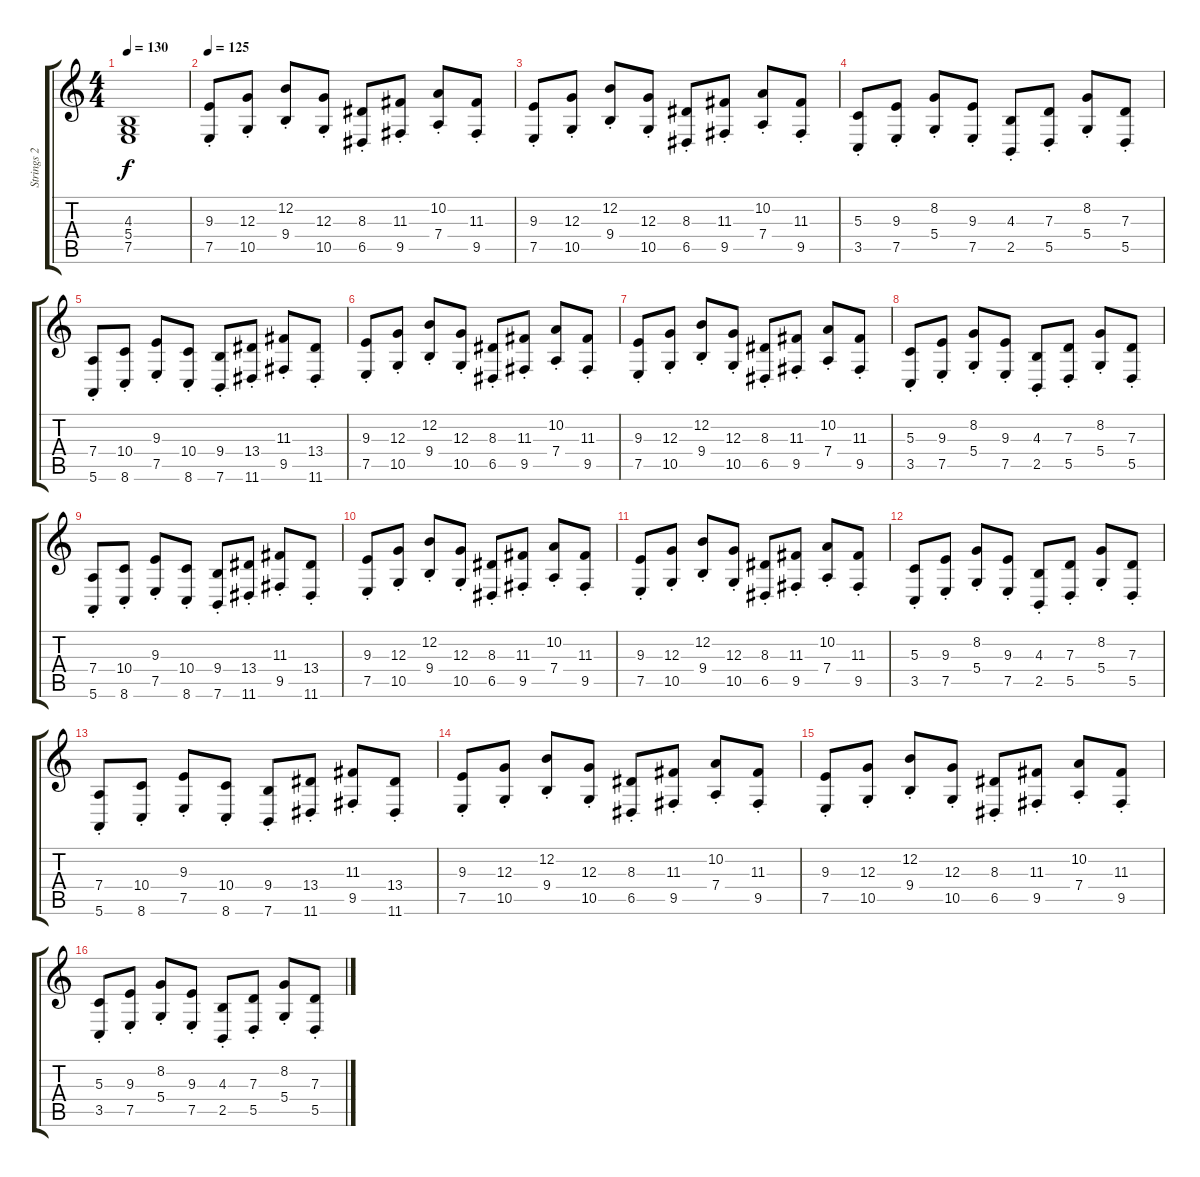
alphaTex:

\track ("Strings 2" "Strings 2") {instrument stringensemble1}
\staff {score tabs}
\tuning (E4 B3 G3 D3 A2 E2) {hide}
\ts (4 4)
\tempo 130
\clef g2
\ks c
(4.3 5.4 7.5).1{dy f} |
\tempo 125
(9.3{st} 7.5{st}).8 (12.3{st} 10.5{st}).8 (12.2{st} 9.4{st}).8 (12.3{st} 10.5{st}).8 (8.3{st} 6.5{st}).8 (11.3{st} 9.5{st}).8 (10.2{st} 7.4{st}).8 (11.3{st} 9.5{st}).8 |
(9.3{st} 7.5{st}).8 (12.3{st} 10.5{st}).8 (12.2{st} 9.4{st}).8 (12.3{st} 10.5{st}).8 (8.3{st} 6.5{st}).8 (11.3{st} 9.5{st}).8 (10.2{st} 7.4{st}).8 (11.3{st} 9.5{st}).8 |
(5.3{st} 3.5{st}).8 (9.3{st} 7.5{st}).8 (8.2{st} 5.4{st}).8 (9.3{st} 7.5{st}).8 (4.3{st} 2.5{st}).8 (7.3{st} 5.5{st}).8 (8.2{st} 5.4{st}).8 (7.3{st} 5.5{st}).8 |
(7.4{st} 5.6{st}).8 (10.4{st} 8.6{st}).8 (9.3{st} 7.5{st}).8 (10.4{st} 8.6{st}).8 (9.4{st} 7.6{st}).8 (13.4{st} 11.6{st}).8 (11.3{st} 9.5{st}).8 (13.4{st} 11.6{st}).8 |
(9.3{st} 7.5{st}).8 (12.3{st} 10.5{st}).8 (12.2{st} 9.4{st}).8 (12.3{st} 10.5{st}).8 (8.3{st} 6.5{st}).8 (11.3{st} 9.5{st}).8 (10.2{st} 7.4{st}).8 (11.3{st} 9.5{st}).8 |
(9.3{st} 7.5{st}).8 (12.3{st} 10.5{st}).8 (12.2{st} 9.4{st}).8 (12.3{st} 10.5{st}).8 (8.3{st} 6.5{st}).8 (11.3{st} 9.5{st}).8 (10.2{st} 7.4{st}).8 (11.3{st} 9.5{st}).8 |
(5.3{st} 3.5{st}).8 (9.3{st} 7.5{st}).8 (8.2{st} 5.4{st}).8 (9.3{st} 7.5{st}).8 (4.3{st} 2.5{st}).8 (7.3{st} 5.5{st}).8 (8.2{st} 5.4{st}).8 (7.3{st} 5.5{st}).8 |
(7.4{st} 5.6{st}).8 (10.4{st} 8.6{st}).8 (9.3{st} 7.5{st}).8 (10.4{st} 8.6{st}).8 (9.4{st} 7.6{st}).8 (13.4{st} 11.6{st}).8 (11.3{st} 9.5{st}).8 (13.4{st} 11.6{st}).8 |
(9.3{st} 7.5{st}).8 (12.3{st} 10.5{st}).8 (12.2{st} 9.4{st}).8 (12.3{st} 10.5{st}).8 (8.3{st} 6.5{st}).8 (11.3{st} 9.5{st}).8 (10.2{st} 7.4{st}).8 (11.3{st} 9.5{st}).8 |
(9.3{st} 7.5{st}).8 (12.3{st} 10.5{st}).8 (12.2{st} 9.4{st}).8 (12.3{st} 10.5{st}).8 (8.3{st} 6.5{st}).8 (11.3{st} 9.5{st}).8 (10.2{st} 7.4{st}).8 (11.3{st} 9.5{st}).8 |
(5.3{st} 3.5{st}).8 (9.3{st} 7.5{st}).8 (8.2{st} 5.4{st}).8 (9.3{st} 7.5{st}).8 (4.3{st} 2.5{st}).8 (7.3{st} 5.5{st}).8 (8.2{st} 5.4{st}).8 (7.3{st} 5.5{st}).8 |
(7.4{st} 5.6{st}).8 (10.4{st} 8.6{st}).8 (9.3{st} 7.5{st}).8 (10.4{st} 8.6{st}).8 (9.4{st} 7.6{st}).8 (13.4{st} 11.6{st}).8 (11.3{st} 9.5{st}).8 (13.4{st} 11.6{st}).8 |
(9.3{st} 7.5{st}).8 (12.3{st} 10.5{st}).8 (12.2{st} 9.4{st}).8 (12.3{st} 10.5{st}).8 (8.3{st} 6.5{st}).8 (11.3{st} 9.5{st}).8 (10.2{st} 7.4{st}).8 (11.3{st} 9.5{st}).8 |
(9.3{st} 7.5{st}).8 (12.3{st} 10.5{st}).8 (12.2{st} 9.4{st}).8 (12.3{st} 10.5{st}).8 (8.3{st} 6.5{st}).8 (11.3{st} 9.5{st}).8 (10.2{st} 7.4{st}).8 (11.3{st} 9.5{st}).8 |
(5.3{st} 3.5{st}).8 (9.3{st} 7.5{st}).8 (8.2{st} 5.4{st}).8 (9.3{st} 7.5{st}).8 (4.3{st} 2.5{st}).8 (7.3{st} 5.5{st}).8 (8.2{st} 5.4{st}).8 (7.3{st} 5.5{st}).8
